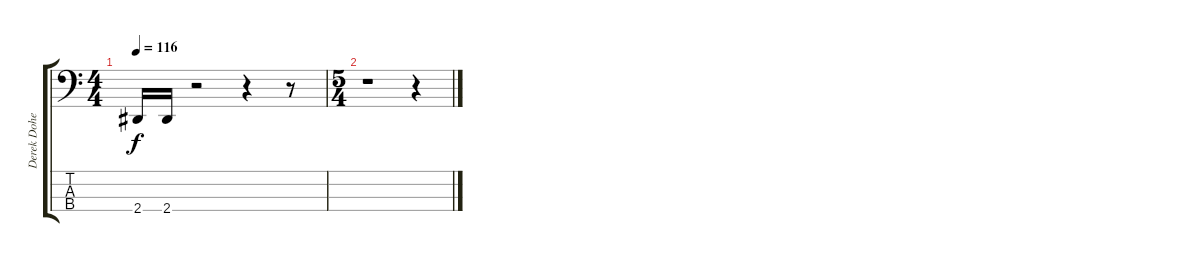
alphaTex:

\track ("Derek Doherty" "Derek Dohe") {instrument electricbasspick}
\staff {score tabs}
\tuning (Gb2 Db2 Ab1 Db1) {hide}
\ts (4 4)
\tempo 116
\clef f4
\ks c
2.4.16{dy f} 2.4.16 r.2 r.4 r.8 |
\ts (5 4)
r.1 r.4
